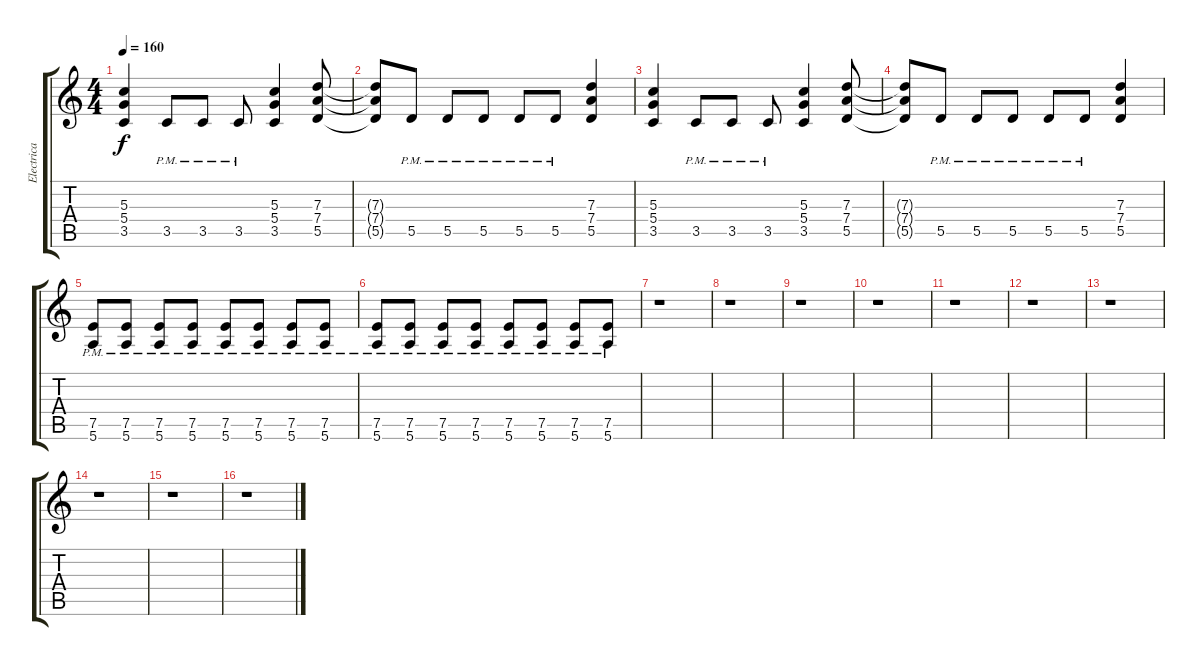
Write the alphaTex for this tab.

\track ("Electrica" "Electrica") {instrument distortionguitar}
\staff {score tabs}
\tuning (E4 B3 G3 D3 A2 E2) {hide}
\ts (4 4)
\tempo 160
\clef g2
\ks c
(5.3 5.4 3.5).4{dy f} 3.5{pm}.8 3.5{pm}.8 3.5{pm}.8 (5.3 5.4 3.5).4 (7.3 7.4 5.5).8 |
(7.3{t} 7.4{t} 5.5{t}).8 5.5{pm}.8 5.5{pm}.8 5.5{pm}.8 5.5{pm}.8 5.5{pm}.8 (7.3 7.4 5.5).4 |
(5.3 5.4 3.5).4 3.5{pm}.8 3.5{pm}.8 3.5{pm}.8 (5.3 5.4 3.5).4 (7.3 7.4 5.5).8 |
(7.3{t} 7.4{t} 5.5{t}).8 5.5{pm}.8 5.5{pm}.8 5.5{pm}.8 5.5{pm}.8 5.5{pm}.8 (7.3 7.4 5.5).4 |
(7.5{pm} 5.6{pm}).8 (7.5{pm} 5.6{pm}).8 (7.5{pm} 5.6{pm}).8 (7.5{pm} 5.6{pm}).8 (7.5{pm} 5.6{pm}).8 (7.5{pm} 5.6{pm}).8 (7.5{pm} 5.6{pm}).8 (7.5{pm} 5.6{pm}).8 |
(7.5{pm} 5.6{pm}).8 (7.5{pm} 5.6{pm}).8 (7.5{pm} 5.6{pm}).8 (7.5{pm} 5.6{pm}).8 (7.5{pm} 5.6{pm}).8 (7.5{pm} 5.6{pm}).8 (7.5{pm} 5.6{pm}).8 (7.5{pm} 5.6{pm}).8 |
r.1 |
r.1 |
r.1 |
r.1 |
r.1 |
r.1 |
r.1 |
r.1 |
r.1 |
r.1
